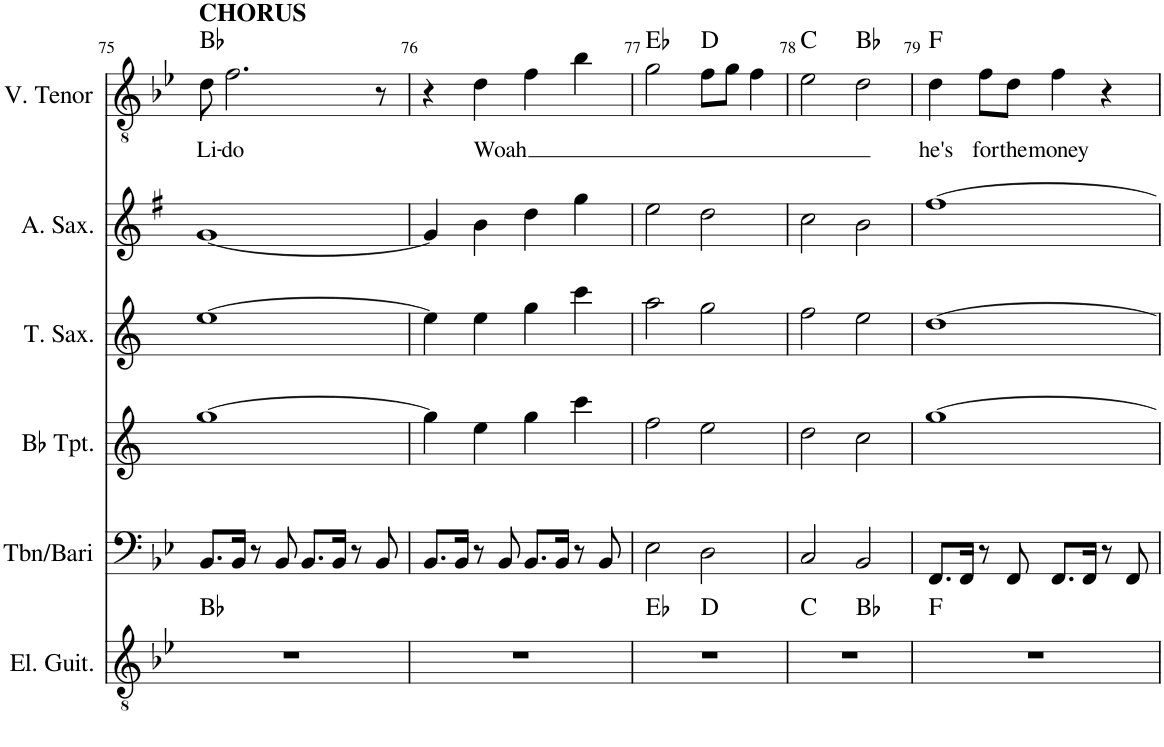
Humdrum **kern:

**kern	**harte	**kern	**kern	**kern	**kern	**kern	**text	**harte
*part6	*part6	*part5	*part4	*part3	*part2	*part1	*part1	*part1
*staff6	*	*staff5	*staff4	*staff3	*staff2	*staff1	*staff1	*
*I"Electric Guitar	*	*I"Tbn/Bari	*I"Bb Trumpet	*I"Tenor Saxophone	*I"Alto Saxophone	*I"V. Tenor	*	*
*I'El. Guit.	*	*I'Tbn/Bari	*I'Bb Tpt.	*I'T. Sax.	*I'A. Sax.	*I'V. Tenor	*	*
!!LO:PB:g=z
*clefGv2	*	*clefF4	*clefG2	*clefG2	*clefG2	*clefGv2	*	*
*	*	*	*Trd1c2	*Trd8c14	*Trd5c9	*	*	*
*k[b-e-]	*	*k[b-e-]	*k[]	*k[]	*k[f#]	*k[b-e-]	*	*
*M4/4	*	*M4/4	*M4/4	*M4/4	*M4/4	*M4/4	*	*
=75	=75	=75	=75	=75	=75	=75	=75	=75
!	!	!	!	!	!	!LO:TX:a:B:t=CHORUS	!	!
!	!	!	!	!	!	!	!LO:LY:b	!
1r	Bb:maj	8.BB-/L	[1gg	[1ee	[1g	8d\	Li-	Bb:maj
!	!	!	!	!	!	!	!LO:LY:b	!
.	.	.	.	.	.	2.f\	-do	.
.	.	16BB-/Jk	.	.	.	.	.	.
.	.	8r	.	.	.	.	.	.
.	.	8BB-/	.	.	.	.	.	.
.	.	8.BB-/L	.	.	.	.	.	.
.	.	16BB-/Jk	.	.	.	.	.	.
.	.	8r	.	.	.	.	.	.
.	.	8BB-/	.	.	.	8r	.	.
=76	=76	=76	=76	=76	=76	=76	=76	=76
1r	.	8.BB-/L	4gg\]	4ee\]	4g/]	4r	.	.
.	.	16BB-/Jk	.	.	.	.	.	.
!	!	!	!	!	!	!	!LO:LY:b	!
.	.	8r	4ee\	4ee\	4b\	4d\	Woah	.
.	.	8BB-/	.	.	.	.	.	.
.	.	8.BB-/L	4gg\	4gg\	4dd\	4f\	.	.
.	.	16BB-/Jk	.	.	.	.	.	.
.	.	8r	4ccc\	4ccc\	4gg\	4b-\	.	.
.	.	8BB-/	.	.	.	.	.	.
=77	=77	=77	=77	=77	=77	=77	=77	=77
*^	*	*	*	*	*	*	*	*
1r	2ryy	Eb:maj	2E-\	2ff\	2aa\	2ee\	2g\	.	Eb:maj
.	2ryy	D:maj	2D\	2ee\	2gg\	2dd\	8f\L	.	D:maj
.	.	.	.	.	.	.	8g\J	.	.
.	.	.	.	.	.	.	4f\	.	.
=78	=78	=78	=78	=78	=78	=78	=78	=78	=78
1r	2ryy	C:maj	2C/	2dd\	2ff\	2cc\	2e-\	.	C:maj
.	2ryy	Bb:maj	2BB-/	2cc\	2ee\	2b\	2d\	.	Bb:maj
=79	=79	=79	=79	=79	=79	=79	=79	=79	=79
!	!	!	!	!	!	!	!	!LO:LY:b	!
*v	*v	*	*	*	*	*	*	*	*
1r	F:maj	8.FF/L	[1gg	[1dd	[1ff#	4d\	he's	F:maj
.	.	16FF/Jk	.	.	.	.	.	.
!	!	!	!	!	!	!	!LO:LY:b	!
.	.	8r	.	.	.	8f\L	for	.
!	!	!	!	!	!	!	!LO:LY:b	!
.	.	8FF/	.	.	.	8d\J	the	.
!	!	!	!	!	!	!	!LO:LY:b	!
.	.	8.FF/L	.	.	.	4f\	money	.
.	.	16FF/Jk	.	.	.	.	.	.
.	.	8r	.	.	.	4r	.	.
.	.	8FF/	.	.	.	.	.	.
=	=	=	=	=	=	=	=	=
*-	*-	*-	*-	*-	*-	*-	*-	*-
